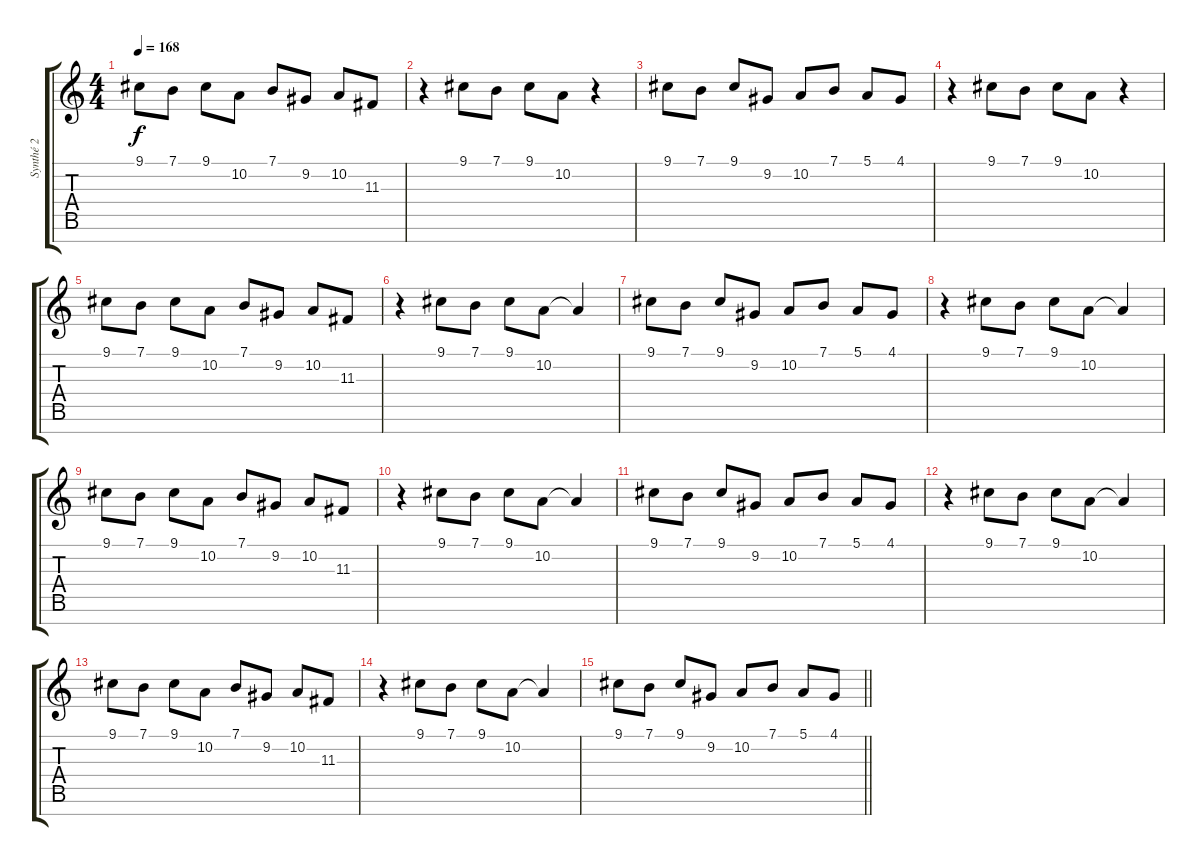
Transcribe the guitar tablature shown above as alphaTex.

\track ("Synthé 2" "Synthé 2") {instrument acousticgrandpiano}
\staff {score tabs}
\tuning (E4 B3 G3 D3 A2 E2 B1) {hide}
\ts (4 4)
\tempo 168
\clef g2
\ks c
9.1.8{dy f} 7.1.8 9.1.8 10.2.8 7.1.8 9.2.8 10.2.8 11.3.8 |
r.4 9.1.8 7.1.8 9.1.8 10.2.8 r.4 |
9.1.8 7.1.8 9.1.8 9.2.8 10.2.8 7.1.8 5.1.8 4.1.8 |
r.4 9.1.8 7.1.8 9.1.8 10.2.8 r.4 |
9.1.8 7.1.8 9.1.8 10.2.8 7.1.8 9.2.8 10.2.8 11.3.8 |
r.4 9.1.8 7.1.8 9.1.8 10.2.8 10.2{t}.4 |
9.1.8 7.1.8 9.1.8 9.2.8 10.2.8 7.1.8 5.1.8 4.1.8 |
r.4 9.1.8 7.1.8 9.1.8 10.2.8 10.2{t}.4 |
9.1.8 7.1.8 9.1.8 10.2.8 7.1.8 9.2.8 10.2.8 11.3.8 |
r.4 9.1.8 7.1.8 9.1.8 10.2.8 10.2{t}.4 |
9.1.8 7.1.8 9.1.8 9.2.8 10.2.8 7.1.8 5.1.8 4.1.8 |
r.4 9.1.8 7.1.8 9.1.8 10.2.8 10.2{t}.4 |
9.1.8 7.1.8 9.1.8 10.2.8 7.1.8 9.2.8 10.2.8 11.3.8 |
r.4 9.1.8 7.1.8 9.1.8 10.2.8 10.2{t}.4 |
\barLineRight lightlight
9.1.8 7.1.8 9.1.8 9.2.8 10.2.8 7.1.8 5.1.8 4.1.8
